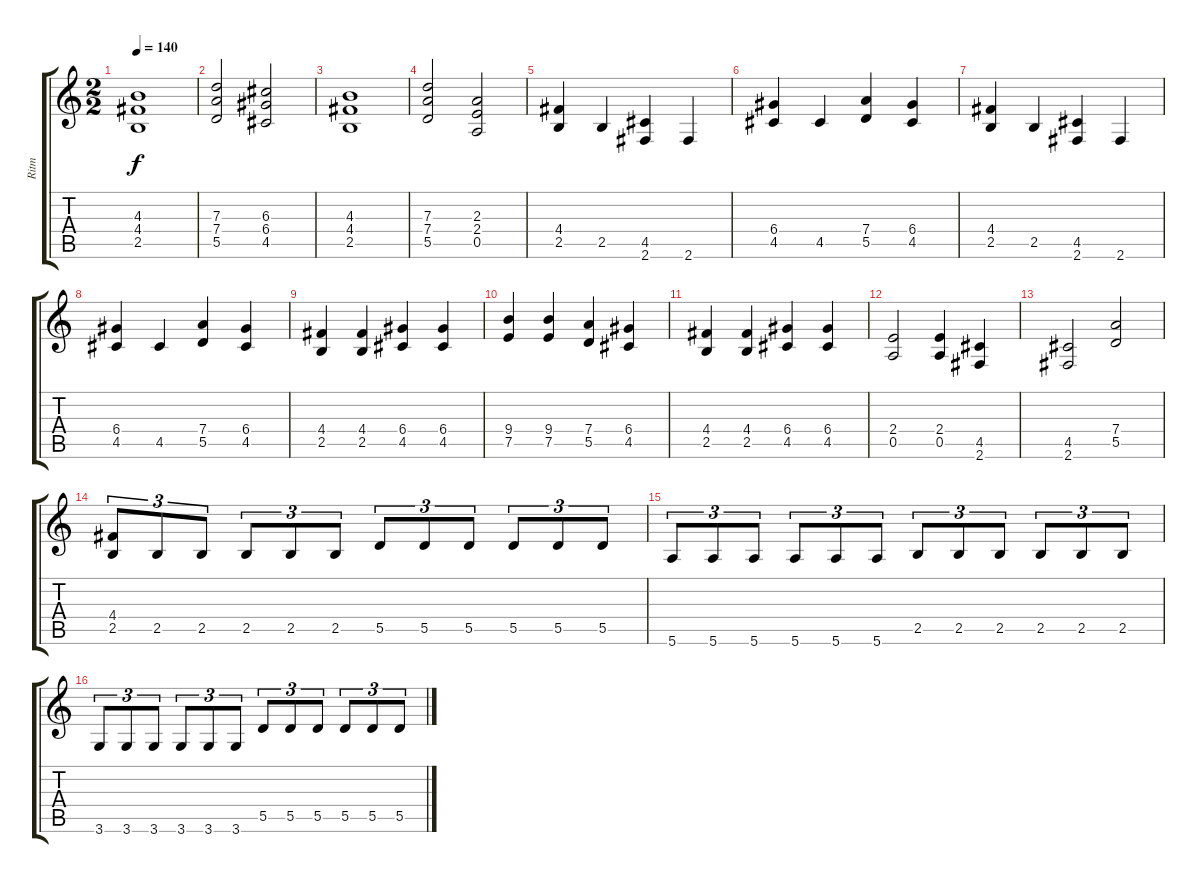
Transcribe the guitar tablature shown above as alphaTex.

\track ("Ritm" "Ritm") {instrument distortionguitar}
\staff {score tabs}
\tuning (E4 B3 G3 D3 A2 E2) {hide}
\ts (2 2)
\tempo 140
\clef g2
\ks c
(4.3 4.4 2.5).1{dy f} |
(7.3 7.4 5.5).2 (6.3 6.4 4.5).2 |
(4.3 4.4 2.5).1 |
(7.3 7.4 5.5).2 (2.3 2.4 0.5).2 |
(4.4 2.5).4 2.5.4 (4.5 2.6).4 2.6.4 |
(6.4 4.5).4 4.5.4 (7.4 5.5).4 (6.4 4.5).4 |
(4.4 2.5).4 2.5.4 (4.5 2.6).4 2.6.4 |
(6.4 4.5).4 4.5.4 (7.4 5.5).4 (6.4 4.5).4 |
(4.4 2.5).4 (4.4 2.5).4 (6.4 4.5).4 (6.4 4.5).4 |
(9.4 7.5).4 (9.4 7.5).4 (7.4 5.5).4 (6.4 4.5).4 |
(4.4 2.5).4 (4.4 2.5).4 (6.4 4.5).4 (6.4 4.5).4 |
(2.4 0.5).2 (2.4 0.5).4 (4.5 2.6).4 |
(4.5 2.6).2 (7.4 5.5).2 |
(4.4 2.5).8{tu (3 2)} 2.5.8{tu (3 2)} 2.5.8{tu (3 2)} 2.5.8{tu (3 2)} 2.5.8{tu (3 2)} 2.5.8{tu (3 2)} 5.5.8{tu (3 2)} 5.5.8{tu (3 2)} 5.5.8{tu (3 2)} 5.5.8{tu (3 2)} 5.5.8{tu (3 2)} 5.5.8{tu (3 2)} |
5.6.8{tu (3 2)} 5.6.8{tu (3 2)} 5.6.8{tu (3 2)} 5.6.8{tu (3 2)} 5.6.8{tu (3 2)} 5.6.8{tu (3 2)} 2.5.8{tu (3 2)} 2.5.8{tu (3 2)} 2.5.8{tu (3 2)} 2.5.8{tu (3 2)} 2.5.8{tu (3 2)} 2.5.8{tu (3 2)} |
3.6.8{tu (3 2)} 3.6.8{tu (3 2)} 3.6.8{tu (3 2)} 3.6.8{tu (3 2)} 3.6.8{tu (3 2)} 3.6.8{tu (3 2)} 5.5.8{tu (3 2)} 5.5.8{tu (3 2)} 5.5.8{tu (3 2)} 5.5.8{tu (3 2)} 5.5.8{tu (3 2)} 5.5.8{tu (3 2)}
